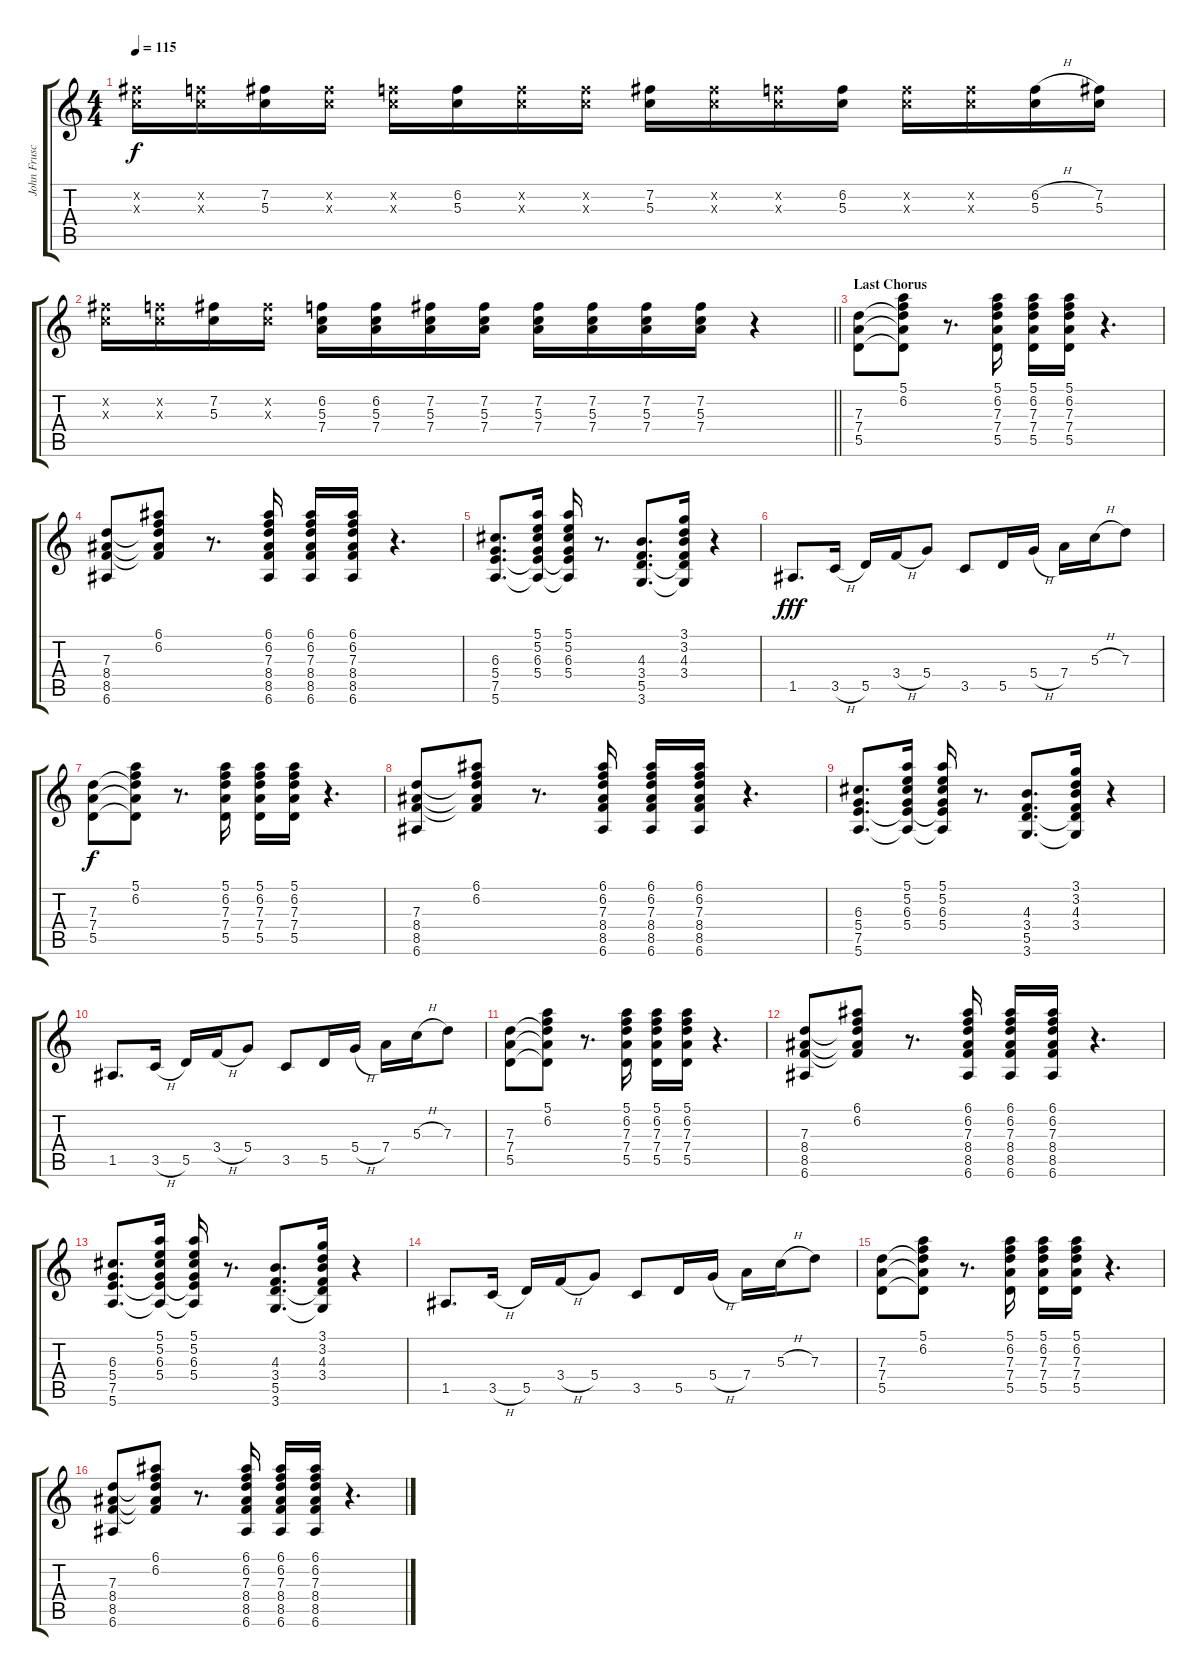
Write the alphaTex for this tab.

\track ("John Frusciante - Guitar" "John Frusc") {instrument distortionguitar}
\staff {score tabs}
\tuning (E4 B3 G3 D3 A2 E2) {hide}
\ts (4 4)
\tempo 115
\clef g2
\ks c
(7.2{x} 5.3{x}).16{dy f} (6.2{x} 5.3{x}).16 (7.2 5.3).16 (7.2{x} 5.3{x}).16 (6.2{x} 5.3{x}).16 (6.2 5.3).16 (6.2{x} 5.3{x}).16 (6.2{x} 5.3{x}).16 (7.2 5.3).16 (7.2{x} 5.3{x}).16 (6.2{x} 5.3{x}).16 (6.2 5.3).16 (6.2{x} 5.3{x}).16 (6.2{x} 5.3{x}).16 (6.2{h} 5.3).16 (7.2 5.3).16 |
\barLineRight lightlight
(7.2{x} 5.3{x}).16 (6.2{x} 5.3{x}).16 (7.2 5.3).16 (7.2{x} 5.3{x}).16 (6.2 5.3 7.4).16 (6.2 5.3 7.4).16 (7.2 5.3 7.4).16 (7.2 5.3 7.4).16 (7.2 5.3 7.4).16 (7.2 5.3 7.4).16 (7.2 5.3 7.4).16 (7.2 5.3 7.4).16 r.4 |
\section ("" "Last Chorus")
(7.3 7.4 5.5).8 (5.1 6.2 7.3{t} 7.4{t} 5.5{t}).8 r.8{d} (5.1 6.2 7.3 7.4 5.5).16 (5.1 6.2 7.3 7.4 5.5).16 (5.1 6.2 7.3 7.4 5.5).16 r.4{d} |
(7.3 8.4 8.5 6.6).8 (6.1 6.2 7.3{t} 8.4{t} 8.5{t}).8 r.8{d} (6.1 6.2 7.3 8.4 8.5 6.6).16 (6.1 6.2 7.3 8.4 8.5 6.6).16 (6.1 6.2 7.3 8.4 8.5 6.6).16 r.4{d} |
(6.3 5.4 7.5 5.6).8{d} (5.1 5.2 6.3 5.4 7.5{t} 5.6{t}).16 (5.1 5.2 6.3 5.4 7.5{t} 5.6{t}).16 r.8{d} (4.3 3.4 5.5 3.6).8{d} (3.1 3.2 4.3 3.4 5.5{t} 3.6{t}).16 r.4 |
1.5.8{d dy fff} 3.5{h}.16 5.5.16 3.4{h}.16 5.4.8 3.5.8 5.5.16 5.4{h}.16 7.4.16 5.3{h}.16 7.3.8 |
(7.3 7.4 5.5).8{dy f} (5.1 6.2 7.3{t} 7.4{t} 5.5{t}).8 r.8{d} (5.1 6.2 7.3 7.4 5.5).16 (5.1 6.2 7.3 7.4 5.5).16 (5.1 6.2 7.3 7.4 5.5).16 r.4{d} |
(7.3 8.4 8.5 6.6).8 (6.1 6.2 7.3{t} 8.4{t} 8.5{t}).8 r.8{d} (6.1 6.2 7.3 8.4 8.5 6.6).16 (6.1 6.2 7.3 8.4 8.5 6.6).16 (6.1 6.2 7.3 8.4 8.5 6.6).16 r.4{d} |
(6.3 5.4 7.5 5.6).8{d} (5.1 5.2 6.3 5.4 7.5{t} 5.6{t}).16 (5.1 5.2 6.3 5.4 7.5{t} 5.6{t}).16 r.8{d} (4.3 3.4 5.5 3.6).8{d} (3.1 3.2 4.3 3.4 5.5{t} 3.6{t}).16 r.4 |
1.5.8{d} 3.5{h}.16 5.5.16 3.4{h}.16 5.4.8 3.5.8 5.5.16 5.4{h}.16 7.4.16 5.3{h}.16 7.3.8 |
(7.3 7.4 5.5).8 (5.1 6.2 7.3{t} 7.4{t} 5.5{t}).8 r.8{d} (5.1 6.2 7.3 7.4 5.5).16 (5.1 6.2 7.3 7.4 5.5).16 (5.1 6.2 7.3 7.4 5.5).16 r.4{d} |
(7.3 8.4 8.5 6.6).8 (6.1 6.2 7.3{t} 8.4{t} 8.5{t}).8 r.8{d} (6.1 6.2 7.3 8.4 8.5 6.6).16 (6.1 6.2 7.3 8.4 8.5 6.6).16 (6.1 6.2 7.3 8.4 8.5 6.6).16 r.4{d} |
(6.3 5.4 7.5 5.6).8{d} (5.1 5.2 6.3 5.4 7.5{t} 5.6{t}).16 (5.1 5.2 6.3 5.4 7.5{t} 5.6{t}).16 r.8{d} (4.3 3.4 5.5 3.6).8{d} (3.1 3.2 4.3 3.4 5.5{t} 3.6{t}).16 r.4 |
1.5.8{d} 3.5{h}.16 5.5.16 3.4{h}.16 5.4.8 3.5.8 5.5.16 5.4{h}.16 7.4.16 5.3{h}.16 7.3.8 |
(7.3 7.4 5.5).8 (5.1 6.2 7.3{t} 7.4{t} 5.5{t}).8 r.8{d} (5.1 6.2 7.3 7.4 5.5).16 (5.1 6.2 7.3 7.4 5.5).16 (5.1 6.2 7.3 7.4 5.5).16 r.4{d} |
(7.3 8.4 8.5 6.6).8 (6.1 6.2 7.3{t} 8.4{t} 8.5{t}).8 r.8{d} (6.1 6.2 7.3 8.4 8.5 6.6).16 (6.1 6.2 7.3 8.4 8.5 6.6).16 (6.1 6.2 7.3 8.4 8.5 6.6).16 r.4{d}
